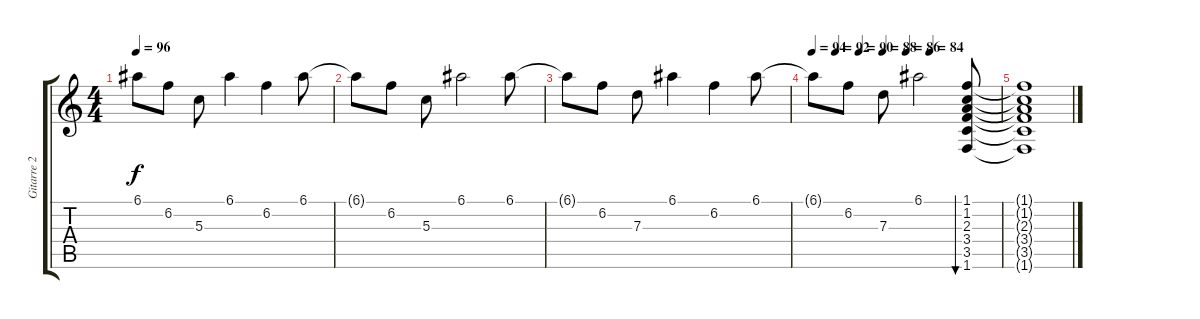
\track ("Gitarre 2" "Gitarre 2") {instrument overdrivenguitar}
\staff {score tabs}
\tuning (E4 B3 G3 D3 A2 E2) {hide}
\ts (4 4)
\tempo 96
\clef g2
\ks c
6.1{t}.8{dy f} 6.2.8 5.3.8 6.1.4 6.2.4 6.1.8 |
6.1{t}.8 6.2.8 5.3.8 6.1.2 6.1.8 |
6.1{t}.8 6.2.8 7.3.8 6.1.4 6.2.4 6.1.8 |
\tempo 94
\tempo (92 0.125)
\tempo (90 0.25)
\tempo (88 0.375)
\tempo (86 0.5)
\tempo (84 0.625)
6.1{t}.8 6.2.8 7.3.8 6.1.2 (1.1 1.2 2.3 3.4 3.5 1.6).8{bu 480 instrument electricguitarclean} |
(1.1{t} 1.2{t} 2.3{t} 3.4{t} 3.5{t} 1.6{t}).1
